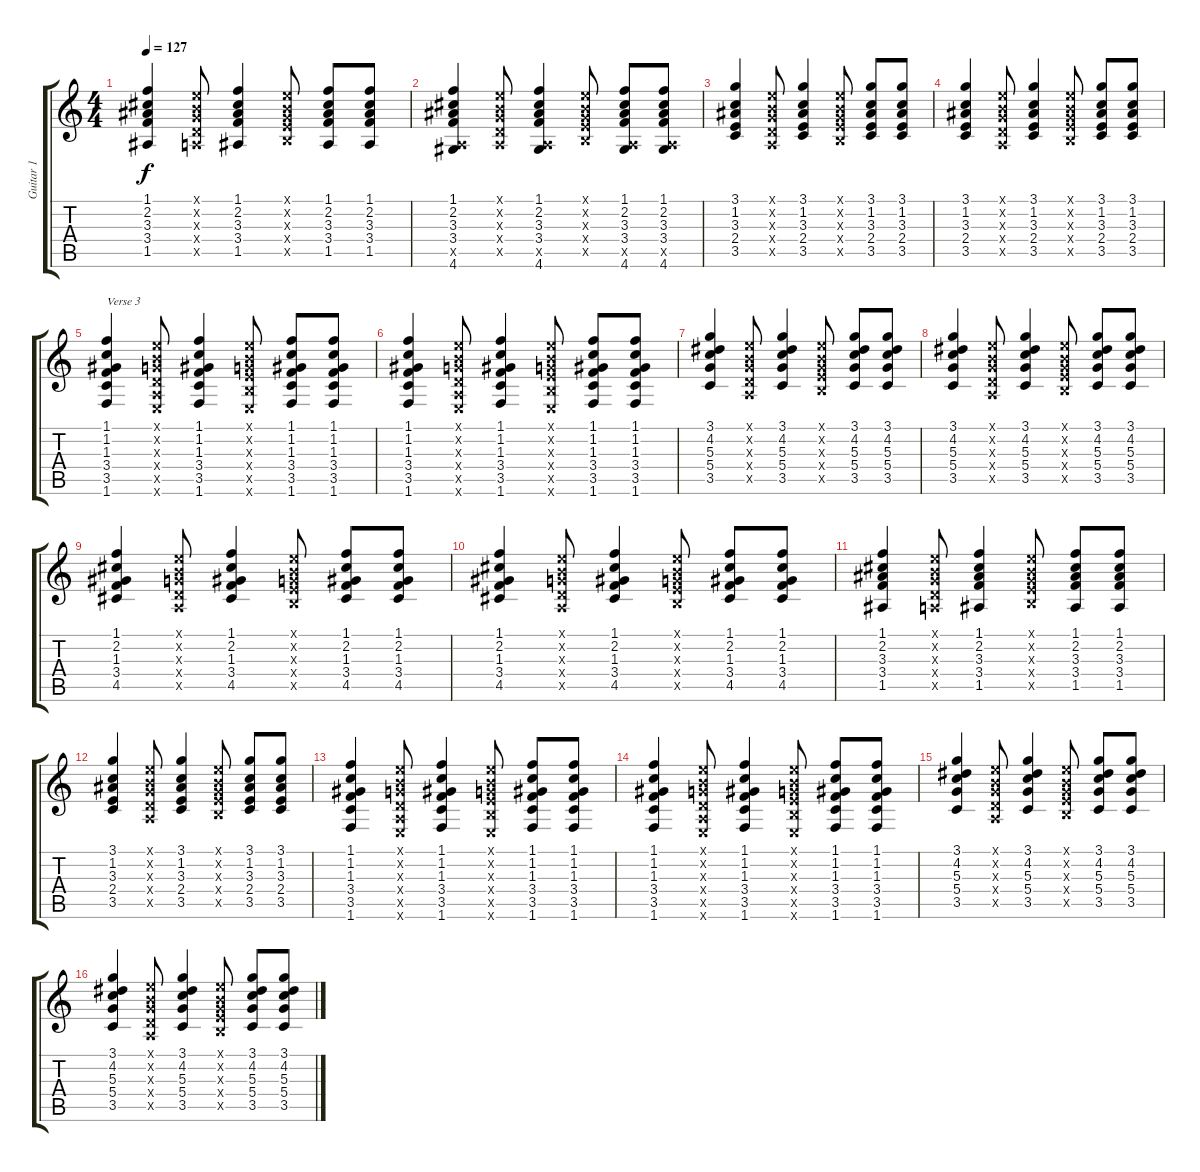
\track ("Guitar 1" "Guitar 1") {instrument acousticguitarsteel}
\staff {score tabs}
\tuning (E4 B3 G3 D3 A2 E2) {hide}
\ts (4 4)
\tempo 127
\clef g2
\ks c
(1.1 2.2 3.3 3.4 1.5).4{dy f} (0.1{x} 0.2{x} 0.3{x} 0.4{x} 0.5{x}).8 (1.1 2.2 3.3 3.4 1.5).4 (0.1{x} 0.2{x} 0.3{x} 2.4{x} 2.5{x}).8 (1.1 2.2 3.3 3.4 1.5).8 (1.1 2.2 3.3 3.4 1.5).8 |
(1.1 2.2 3.3 3.4 0.5{x} 4.6).4 (0.1{x} 0.2{x} 0.3{x} 0.4{x} 0.5{x}).8 (1.1 2.2 3.3 3.4 0.5{x} 4.6).4 (0.1{x} 0.2{x} 0.3{x} 2.4{x} 2.5{x}).8 (1.1 2.2 3.3 3.4 0.5{x} 4.6).8 (1.1 2.2 3.3 3.4 0.5{x} 4.6).8 |
(3.1 1.2 3.3 2.4 3.5).4 (0.1{x} 0.2{x} 0.3{x} 0.4{x} 0.5{x}).8 (3.1 1.2 3.3 2.4 3.5).4 (0.1{x} 0.2{x} 0.3{x} 2.4{x} 2.5{x}).8 (3.1 1.2 3.3 2.4 3.5).8 (3.1 1.2 3.3 2.4 3.5).8 |
(3.1 1.2 3.3 2.4 3.5).4 (0.1{x} 0.2{x} 0.3{x} 0.4{x} 0.5{x}).8 (3.1 1.2 3.3 2.4 3.5).4 (0.1{x} 0.2{x} 0.3{x} 2.4{x} 2.5{x}).8 (3.1 1.2 3.3 2.4 3.5).8 (3.1 1.2 3.3 2.4 3.5).8 |
(1.1 1.2 1.3 3.4 3.5 1.6).4{txt "Verse 3"} (0.1{x} 0.2{x} 0.3{x} 0.4{x} 0.5{x} 0.6{x}).8 (1.1 1.2 1.3 3.4 3.5 1.6).4 (0.1{x} 0.2{x} 0.3{x} 2.4{x} 2.5{x} 0.6{x}).8 (1.1 1.2 1.3 3.4 3.5 1.6).8 (1.1 1.2 1.3 3.4 3.5 1.6).8 |
(1.1 1.2 1.3 3.4 3.5 1.6).4 (0.1{x} 0.2{x} 0.3{x} 0.4{x} 0.5{x} 0.6{x}).8 (1.1 1.2 1.3 3.4 3.5 1.6).4 (0.1{x} 0.2{x} 0.3{x} 2.4{x} 2.5{x} 0.6{x}).8 (1.1 1.2 1.3 3.4 3.5 1.6).8 (1.1 1.2 1.3 3.4 3.5 1.6).8 |
(3.1 4.2 5.3 5.4 3.5).4 (0.1{x} 0.2{x} 0.3{x} 0.4{x} 0.5{x}).8 (3.1 4.2 5.3 5.4 3.5).4 (0.1{x} 0.2{x} 0.3{x} 2.4{x} 2.5{x}).8 (3.1 4.2 5.3 5.4 3.5).8 (3.1 4.2 5.3 5.4 3.5).8 |
(3.1 4.2 5.3 5.4 3.5).4 (0.1{x} 0.2{x} 0.3{x} 0.4{x} 0.5{x}).8 (3.1 4.2 5.3 5.4 3.5).4 (0.1{x} 0.2{x} 0.3{x} 2.4{x} 2.5{x}).8 (3.1 4.2 5.3 5.4 3.5).8 (3.1 4.2 5.3 5.4 3.5).8 |
(1.1 2.2 1.3 3.4 4.5).4 (0.1{x} 0.2{x} 0.3{x} 0.4{x} 0.5{x}).8 (1.1 2.2 1.3 3.4 4.5).4 (0.1{x} 0.2{x} 0.3{x} 2.4{x} 2.5{x}).8 (1.1 2.2 1.3 3.4 4.5).8 (1.1 2.2 1.3 3.4 4.5).8 |
(1.1 2.2 1.3 3.4 4.5).4 (0.1{x} 0.2{x} 0.3{x} 0.4{x} 0.5{x}).8 (1.1 2.2 1.3 3.4 4.5).4 (0.1{x} 0.2{x} 0.3{x} 2.4{x} 2.5{x}).8 (1.1 2.2 1.3 3.4 4.5).8 (1.1 2.2 1.3 3.4 4.5).8 |
(1.1 2.2 3.3 3.4 1.5).4 (0.1{x} 0.2{x} 0.3{x} 0.4{x} 0.5{x}).8 (1.1 2.2 3.3 3.4 1.5).4 (0.1{x} 0.2{x} 0.3{x} 2.4{x} 2.5{x}).8 (1.1 2.2 3.3 3.4 1.5).8 (1.1 2.2 3.3 3.4 1.5).8 |
(3.1 1.2 3.3 2.4 3.5).4 (0.1{x} 0.2{x} 0.3{x} 0.4{x} 0.5{x}).8 (3.1 1.2 3.3 2.4 3.5).4 (0.1{x} 0.2{x} 0.3{x} 2.4{x} 2.5{x}).8 (3.1 1.2 3.3 2.4 3.5).8 (3.1 1.2 3.3 2.4 3.5).8 |
(1.1 1.2 1.3 3.4 3.5 1.6).4 (0.1{x} 0.2{x} 0.3{x} 0.4{x} 0.5{x} 0.6{x}).8 (1.1 1.2 1.3 3.4 3.5 1.6).4 (0.1{x} 0.2{x} 0.3{x} 2.4{x} 2.5{x} 0.6{x}).8 (1.1 1.2 1.3 3.4 3.5 1.6).8 (1.1 1.2 1.3 3.4 3.5 1.6).8 |
(1.1 1.2 1.3 3.4 3.5 1.6).4 (0.1{x} 0.2{x} 0.3{x} 0.4{x} 0.5{x} 0.6{x}).8 (1.1 1.2 1.3 3.4 3.5 1.6).4 (0.1{x} 0.2{x} 0.3{x} 2.4{x} 2.5{x} 0.6{x}).8 (1.1 1.2 1.3 3.4 3.5 1.6).8 (1.1 1.2 1.3 3.4 3.5 1.6).8 |
(3.1 4.2 5.3 5.4 3.5).4 (0.1{x} 0.2{x} 0.3{x} 0.4{x} 0.5{x}).8 (3.1 4.2 5.3 5.4 3.5).4 (0.1{x} 0.2{x} 0.3{x} 2.4{x} 2.5{x}).8 (3.1 4.2 5.3 5.4 3.5).8 (3.1 4.2 5.3 5.4 3.5).8 |
(3.1 4.2 5.3 5.4 3.5).4 (0.1{x} 0.2{x} 0.3{x} 0.4{x} 0.5{x}).8 (3.1 4.2 5.3 5.4 3.5).4 (0.1{x} 0.2{x} 0.3{x} 2.4{x} 2.5{x}).8 (3.1 4.2 5.3 5.4 3.5).8 (3.1 4.2 5.3 5.4 3.5).8
